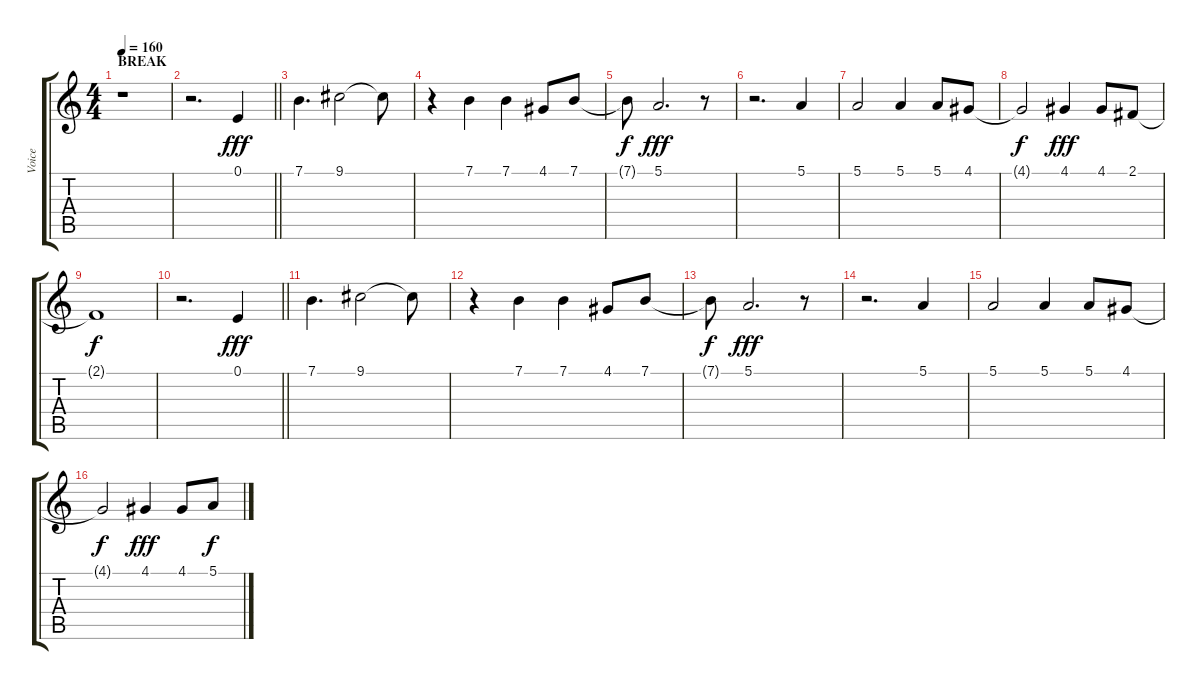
\track ("Voice" "Voice") {instrument sopranosax}
\staff {score tabs}
\tuning (E4 B3 G3 D3 A2 E2) {hide}
\ts (4 4)
\section ("" "BREAK")
\tempo 160
\clef g2
\ks c
r.1{dy f} |
\barLineRight lightlight
r.2{d} 0.1.4{dy fff} |
7.1.4{d} 9.1.2 9.1{t}.8 |
r.4 7.1.4 7.1.4 4.1.8 7.1.8 |
7.1{t}.8{dy f} 5.1.2{d dy fff} r.8 |
r.2{d} 5.1.4 |
5.1.2 5.1.4 5.1.8 4.1.8 |
4.1{t}.2{dy f} 4.1.4{dy fff} 4.1.8 2.1.8 |
2.1{t}.1{dy f} |
\barLineRight lightlight
r.2{d} 0.1.4{dy fff} |
7.1.4{d} 9.1.2 9.1{t}.8 |
r.4 7.1.4 7.1.4 4.1.8 7.1.8 |
7.1{t}.8{dy f} 5.1.2{d dy fff} r.8 |
r.2{d} 5.1.4 |
5.1.2 5.1.4 5.1.8 4.1.8 |
4.1{t}.2{dy f} 4.1.4{dy fff} 4.1.8 5.1.8{dy f}
